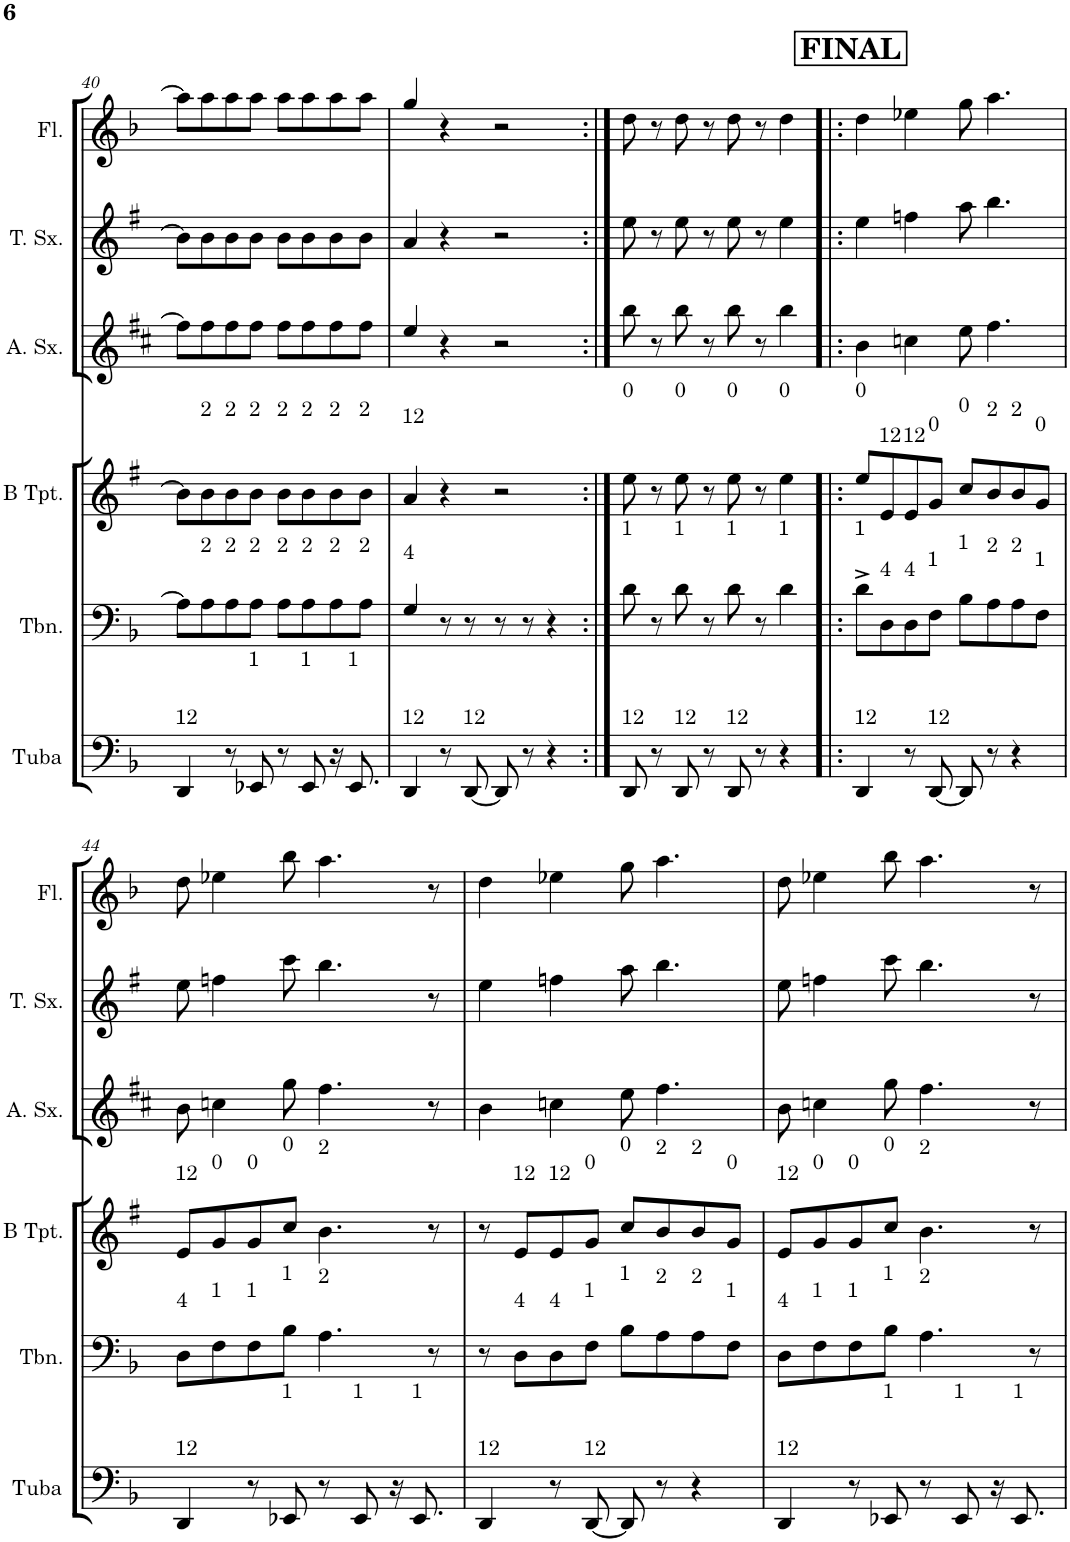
**kern	**kern	**kern	**kern	**kern	**kern
*part6	*part5	*part4	*part3	*part2	*part1
*staff6	*staff5	*staff4	*staff3	*staff2	*staff1
*I"Tuba	*I"Trombone	*I"Trumpet in B	*I"Alto Sax.	*I"Tenor Sax.	*I"Flauta Transversal
*I'Tuba	*I'Tbn.	*	*I'A. Sx.	*I'T. Sx.	*I'Fl.
!!LO:PB:g=z
*clefF4	*clefF4	*clefG2	*clefG2	*clefG2	*clefG2
*	*	*Trd1c2	*Trd5c9	*Trd8c14	*
*k[b-]	*k[b-]	*k[f#]	*k[f#c#]	*k[f#]	*k[b-]
*d:	*d:	*e:	*b:	*e:	*d:
*M4/4	*M4/4	*M4/4	*M4/4	*M4/4	*M4/4
*met(c)	*met(c)	*met(c)	*met(c)	*met(c)	*met(c)
=40	=40	=40	=40	=40	=40
!LO:TX:a:t=12	!	!	!	!	!
4DD/	8A\L]	8b\L]	8ff#\L]	8b\L]	8aa\L]
!	!	!LO:TX:a:t=2	!	!	!
!	!LO:TX:a:t=2	!	!	!	!
.	8A\	8b\	8ff#\	8b\	8aa\
!	!	!LO:TX:a:t=2	!	!	!
!	!LO:TX:a:t=2	!	!	!	!
8r	8A\	8b\	8ff#\	8b\	8aa\
!	!	!LO:TX:a:t=2	!	!	!
!	!LO:TX:a:t=2	!	!	!	!
!LO:TX:a:t=1	!	!	!	!	!
8EE-X/	8A\J	8b\J	8ff#\J	8b\J	8aa\J
!	!	!LO:TX:a:t=2	!	!	!
!	!LO:TX:a:t=2	!	!	!	!
8r	8A\L	8b\L	8ff#\L	8b\L	8aa\L
!	!	!LO:TX:a:t=2	!	!	!
!	!LO:TX:a:t=2	!	!	!	!
!LO:TX:a:t=1	!	!	!	!	!
8EE-/	8A\	8b\	8ff#\	8b\	8aa\
!	!	!LO:TX:a:t=2	!	!	!
!	!LO:TX:a:t=2	!	!	!	!
16r	8A\	8b\	8ff#\	8b\	8aa\
!LO:TX:a:t=1	!	!	!	!	!
8.EE-/	.	.	.	.	.
!	!	!LO:TX:a:t=2	!	!	!
!	!LO:TX:a:t=2	!	!	!	!
.	8A\J	8b\J	8ff#\J	8b\J	8aa\J
=41	=41	=41	=41	=41	=41
!	!	!LO:TX:a:t=12	!	!	!
!	!LO:TX:a:t=4	!	!	!	!
!LO:TX:a:t=12	!	!	!	!	!
4DD/	4G/	4a/	4ee/	4a/	4gg/
8r	8r	4r	4r	4r	4r
!LO:TX:a:t=12	!	!	!	!	!
[8DD/	8r	.	.	.	.
8DD/]	8r	2r	2r	2r	2r
8r	8r	.	.	.	.
4r	4r	.	.	.	.
=42:|!	=42:|!	=42:|!	=42:|!	=42:|!	=42:|!
!	!	!LO:TX:a:t=0	!	!	!
!	!LO:TX:a:t=1	!	!	!	!
!LO:TX:a:t=12	!	!	!	!	!
8DD/	8d\	8ee\	8bb\	8ee\	8dd\
8r	8r	8r	8r	8r	8r
!	!	!LO:TX:a:t=0	!	!	!
!	!LO:TX:a:t=1	!	!	!	!
!LO:TX:a:t=12	!	!	!	!	!
8DD/	8d\	8ee\	8bb\	8ee\	8dd\
8r	8r	8r	8r	8r	8r
!	!	!LO:TX:a:t=0	!	!	!
!	!LO:TX:a:t=1	!	!	!	!
!LO:TX:a:t=12	!	!	!	!	!
8DD/	8d\	8ee\	8bb\	8ee\	8dd\
8r	8r	8r	8r	8r	8r
!	!	!LO:TX:a:t=0	!	!	!
!	!LO:TX:a:t=1	!	!	!	!
4r	4d\	4ee\	4bb\	4ee\	4dd\
!!LO:REH:place=s1:a:B:cj:fs=14:t=FINAL
=43!|:	=43!|:	=43!|:	=43!|:	=43!|:	=43!|:
!	!	!LO:TX:a:t=0	!	!	!
!	!LO:TX:a:t=1	!	!	!	!
!LO:TX:a:t=12	!	!	!	!	!
4DD/	8d^\L	8ee/L	4b\	4ee\	4dd\
!	!	!LO:TX:a:t=12	!	!	!
!	!LO:TX:a:t=4	!	!	!	!
.	8D\	8e/	.	.	.
!	!	!LO:TX:a:t=12	!	!	!
!	!LO:TX:a:t=4	!	!	!	!
8r	8D\	8e/	4ccn\	4ffn\	4ee-X\
!	!	!LO:TX:a:t=0	!	!	!
!	!LO:TX:a:t=1	!	!	!	!
!LO:TX:a:t=12	!	!	!	!	!
[8DD/	8F\J	8g/J	.	.	.
!	!	!LO:TX:a:t=0	!	!	!
!	!LO:TX:a:t=1	!	!	!	!
8DD/]	8B-\L	8cc/L	8ee\	8aa\	8gg\
!	!	!LO:TX:a:t=2	!	!	!
!	!LO:TX:a:t=2	!	!	!	!
8r	8A\	8b/	4.ff#\	4.bb\	4.aa\
!	!	!LO:TX:a:t=2	!	!	!
!	!LO:TX:a:t=2	!	!	!	!
4r	8A\	8b/	.	.	.
!	!	!LO:TX:a:t=0	!	!	!
!	!LO:TX:a:t=1	!	!	!	!
.	8F\J	8g/J	.	.	.
!!LO:LB:g=z
=44	=44	=44	=44	=44	=44
!	!	!LO:TX:a:t=12	!	!	!
!	!LO:TX:a:t=4	!	!	!	!
!LO:TX:a:t=12	!	!	!	!	!
4DD/	8D\L	8e/L	8b\	8ee\	8dd\
!	!	!LO:TX:a:t=0	!	!	!
!	!LO:TX:a:t=1	!	!	!	!
.	8F\	8g/	4ccn\	4ffn\	4ee-X\
!	!	!LO:TX:a:t=0	!	!	!
!	!LO:TX:a:t=1	!	!	!	!
8r	8F\	8g/	.	.	.
!	!	!LO:TX:a:t=0	!	!	!
!	!LO:TX:a:t=1	!	!	!	!
!LO:TX:a:t=1	!	!	!	!	!
8EE-X/	8B-\J	8cc/J	8gg\	8ccc\	8bb-\
!	!	!LO:TX:a:t=2	!	!	!
!	!LO:TX:a:t=2	!	!	!	!
8r	4.A\	4.b\	4.ff#\	4.bb\	4.aa\
!LO:TX:a:t=1	!	!	!	!	!
8EE-/	.	.	.	.	.
16r	.	.	.	.	.
!LO:TX:a:t=1	!	!	!	!	!
8.EE-/	.	.	.	.	.
.	8r	8r	8r	8r	8r
=45	=45	=45	=45	=45	=45
!LO:TX:a:t=12	!	!	!	!	!
4DD/	8r	8r	4b\	4ee\	4dd\
!	!	!LO:TX:a:t=12	!	!	!
!	!LO:TX:a:t=4	!	!	!	!
.	8D\L	8e/L	.	.	.
!	!	!LO:TX:a:t=12	!	!	!
!	!LO:TX:a:t=4	!	!	!	!
8r	8D\	8e/	4ccn\	4ffn\	4ee-X\
!	!	!LO:TX:a:t=0	!	!	!
!	!LO:TX:a:t=1	!	!	!	!
!LO:TX:a:t=12	!	!	!	!	!
[8DD/	8F\J	8g/J	.	.	.
!	!	!LO:TX:a:t=0	!	!	!
!	!LO:TX:a:t=1	!	!	!	!
8DD/]	8B-\L	8cc/L	8ee\	8aa\	8gg\
!	!	!LO:TX:a:t=2	!	!	!
!	!LO:TX:a:t=2	!	!	!	!
8r	8A\	8b/	4.ff#\	4.bb\	4.aa\
!	!	!LO:TX:a:t=2	!	!	!
!	!LO:TX:a:t=2	!	!	!	!
4r	8A\	8b/	.	.	.
!	!	!LO:TX:a:t=0	!	!	!
!	!LO:TX:a:t=1	!	!	!	!
.	8F\J	8g/J	.	.	.
=46	=46	=46	=46	=46	=46
!	!	!LO:TX:a:t=12	!	!	!
!	!LO:TX:a:t=4	!	!	!	!
!LO:TX:a:t=12	!	!	!	!	!
4DD/	8D\L	8e/L	8b\	8ee\	8dd\
!	!	!LO:TX:a:t=0	!	!	!
!	!LO:TX:a:t=1	!	!	!	!
.	8F\	8g/	4ccn\	4ffn\	4ee-X\
!	!	!LO:TX:a:t=0	!	!	!
!	!LO:TX:a:t=1	!	!	!	!
8r	8F\	8g/	.	.	.
!	!	!LO:TX:a:t=0	!	!	!
!	!LO:TX:a:t=1	!	!	!	!
!LO:TX:a:t=1	!	!	!	!	!
8EE-X/	8B-\J	8cc/J	8gg\	8ccc\	8bb-\
!	!	!LO:TX:a:t=2	!	!	!
!	!LO:TX:a:t=2	!	!	!	!
8r	4.A\	4.b\	4.ff#\	4.bb\	4.aa\
!LO:TX:a:t=1	!	!	!	!	!
8EE-/	.	.	.	.	.
16r	.	.	.	.	.
!LO:TX:a:t=1	!	!	!	!	!
8.EE-/	.	.	.	.	.
.	8r	8r	8r	8r	8r
=	=	=	=	=	=
*-	*-	*-	*-	*-	*-
